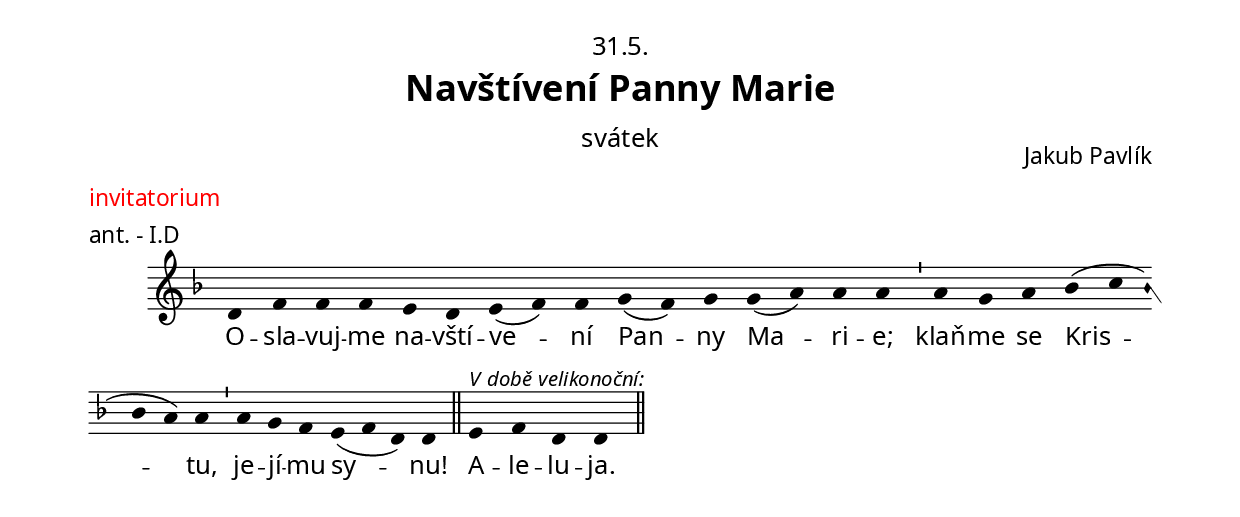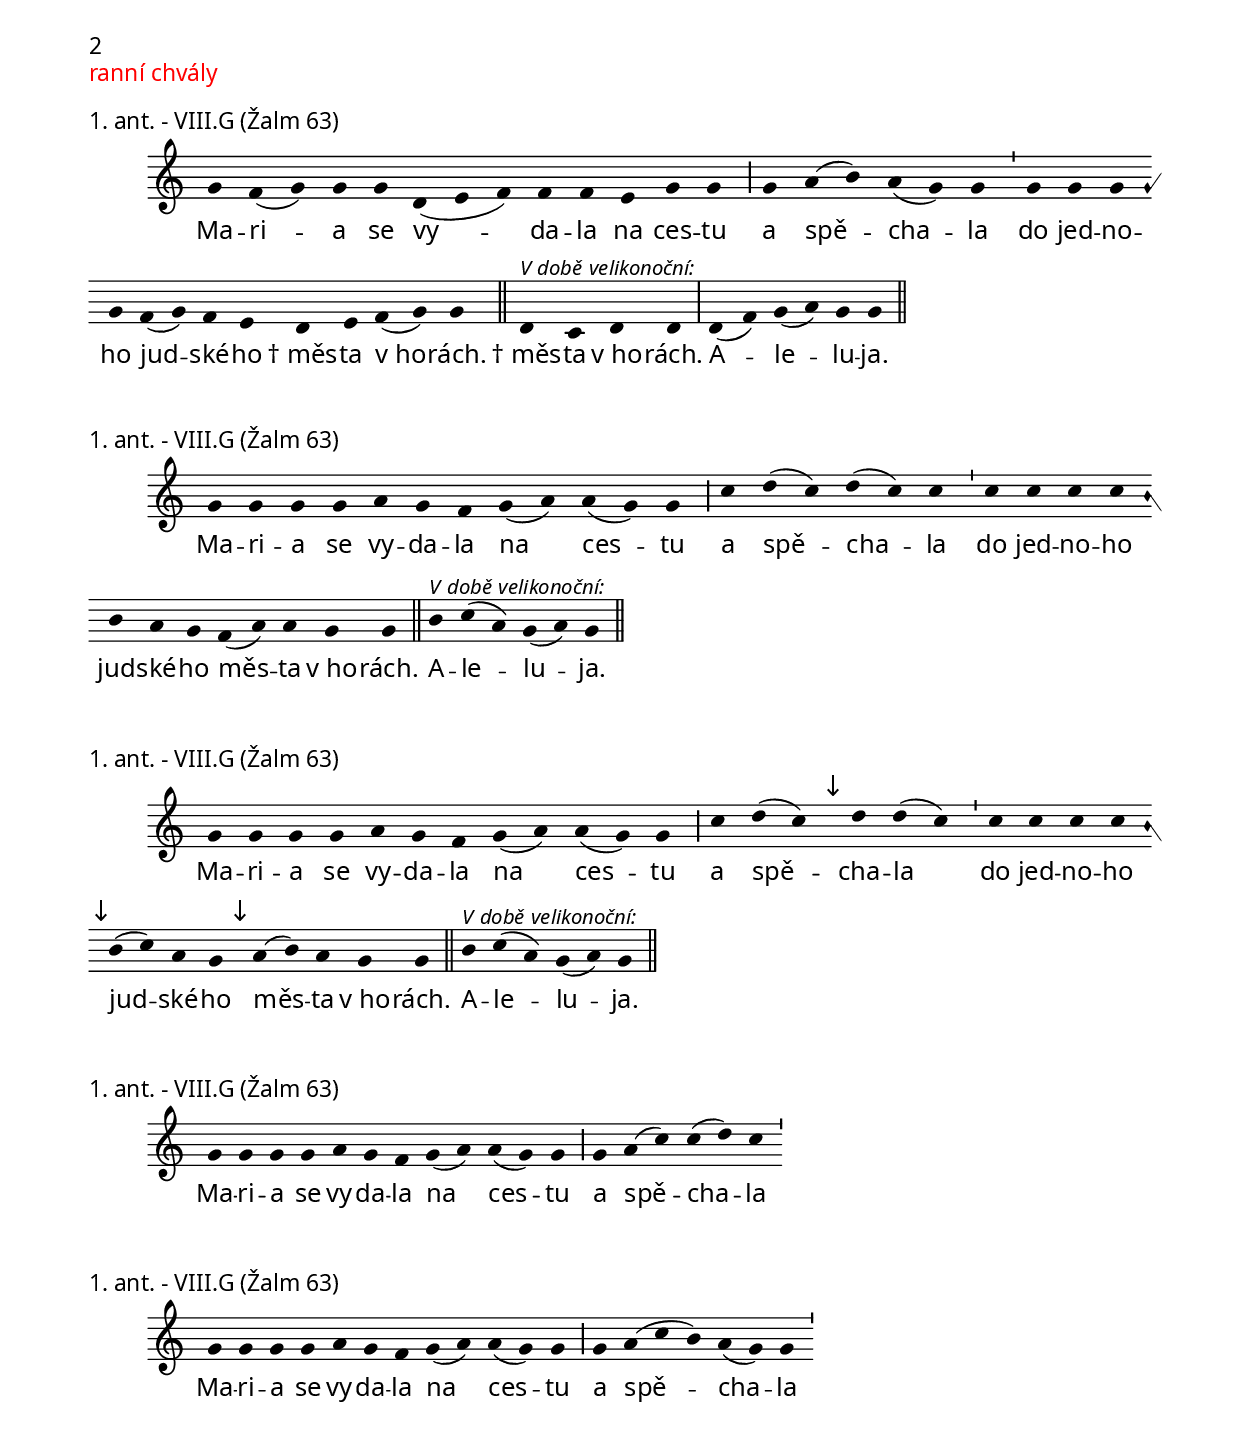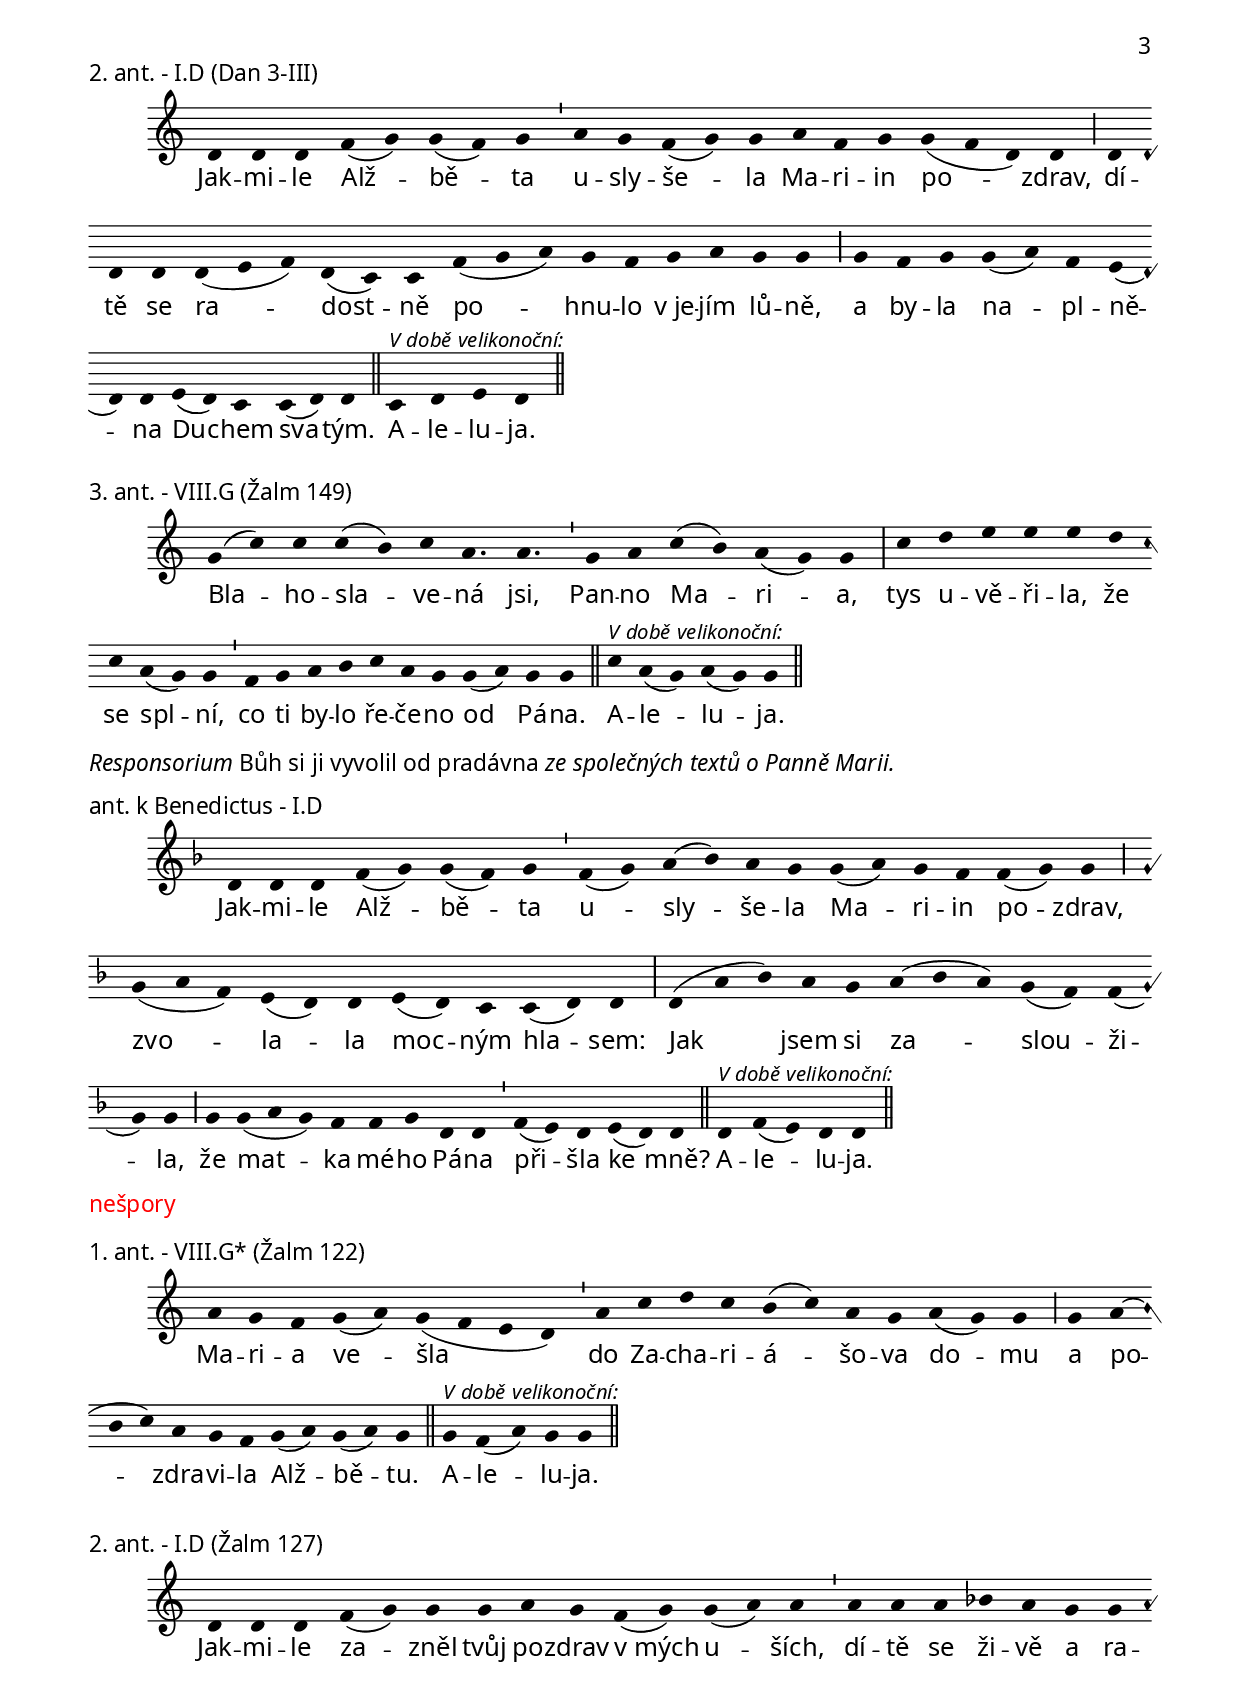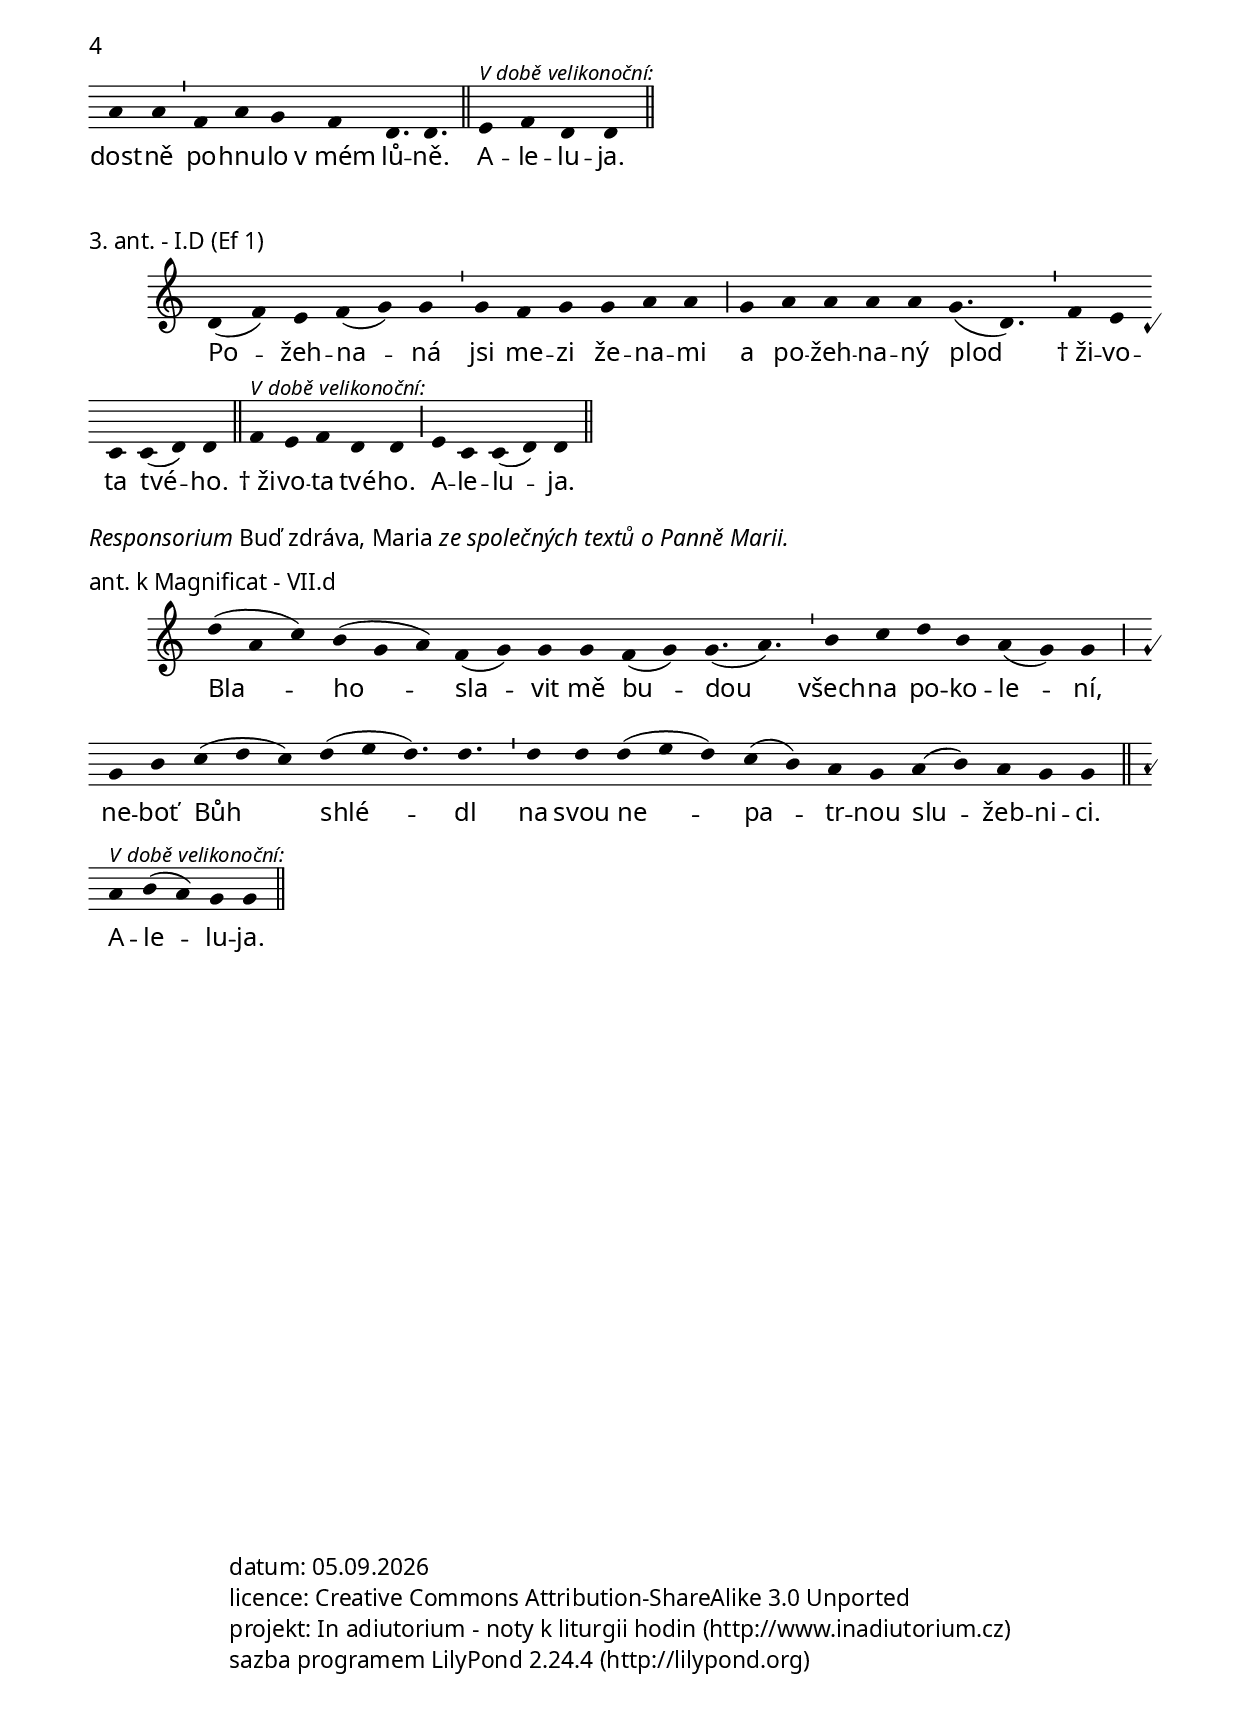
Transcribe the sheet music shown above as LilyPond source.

\version "2.15.37"

\include "../spolecne.ly"
\include "../dilyresponsorii.ly"

\header {
  title = \markup\titleSvatek
            "Navštívení Panny Marie"
            svátek
            31.5.
  composer = "Jakub Pavlík"
}

\markup {\nadpisHodinka {"invitatorium"}}

\score {
  \relative c' {
    \choralniRezim
    \key f \major
    d4 f f f e d e( f) f g( f) g g( a) a a \barMin
    a g a bes( c bes a) a \barMin
    a g f e( f d) d \barFinalis
    e^\markup\small\italic{V době velikonoční:} f d d \barFinalis
  }
  \addlyrics {
    O -- sla -- vuj -- me na -- vští -- ve -- ní Pan -- ny Ma -- ri -- e;
    klaň -- me se Kris -- tu, je -- jí -- mu sy -- nu!

    A -- le -- lu -- ja.
  }
  \header {
    quid = "ant."
    modus = "I"
    differentia = "D"
    psalmus = ""
    id = "invit"
    piece = \markup {\sestavTitulekBezZalmu}
  }
}

\pageBreak

\markup {\nadpisHodinka {"ranní chvály"}}

\score {
  \relative c'' {
    \choralniRezim
    g4 f( g) g g d( e f) f f e g g \barMaior
    g a( b) a( g) g \barMin g g g g f( g) f e

    d e f( g) g \barFinalis

    d^\markup\small\italic{V době velikonoční:} c d d \barMax
    d( f) g( a) g g \barFinalis
  }
  \addlyrics {
    Ma -- ri -- a se vy -- da -- la na ces -- tu
    a spě -- cha -- la do jed -- no -- ho jud -- ské -- ho

    \markup{\Dagger měs} -- ta v_ho -- rách.

    \markup{\Dagger měs} -- ta v_ho -- rách.
    A -- le -- lu -- ja.
  }
  \header {
    quid = "1. ant."
    modus = "VIII"
    differentia = "G"
    psalmus = "Žalm 63"
    placet = "R"
    id = "rch-a1"
    piece = \markup {\sestavTitulek}
  }
}

\score {
  \relative c'' {
    \choralniRezim
    g4 g g g a g f g( a) a( g) g \barMaior
    c d( c) d( c) c \barMin
    c c c c b a g f( a) a g g \barFinalis

    b^\markup\rubrVelikAleluja c( a) g( a) g \barFinalis
  }
  \addlyrics {
    Ma -- ri -- a se vy -- da -- la na ces -- tu
    a spě -- cha -- la
    do jed -- no -- ho jud -- ské -- ho
    měs -- ta v_ho -- rách.

    A -- le -- lu -- ja.
  }
  \header {
    quid = "1. ant."
    modus = "VIII"
    differentia = "G"
    psalmus = "Žalm 63"
    id = "rch-a1"
    piece = \markup {\sestavTitulek}
  }
}

\score {
  \relative c'' {
    \choralniRezim
    g4 g g g a g f g( a) a( g) g \barMaior
    c d( c) \mark\sipka d d( c) \barMin
    c c c c \mark\sipka b( c) a g \mark\sipka a( b) a g g \barFinalis

    b^\markup\rubrVelikAleluja c( a) g( a) g \barFinalis
  }
  \addlyrics {
    Ma -- ri -- a se vy -- da -- la na ces -- tu
    a spě -- cha -- la
    do jed -- no -- ho jud -- ské -- ho
    měs -- ta v_ho -- rách.

    A -- le -- lu -- ja.
  }
  \header {
    quid = "1. ant."
    modus = "VIII"
    differentia = "G"
    psalmus = "Žalm 63"
    id = "rch-a1"
    piece = \markup {\sestavTitulek}
  }
}

\score {
  \relative c'' {
    \choralniRezim
    g4 g g g a g f g( a) a( g) g \barMaior
    g a( c) c( d) c \barMin
  }
  \addlyrics {
    Ma -- ri -- a se vy -- da -- la na ces -- tu
    a spě -- cha -- la
    do jed -- no -- ho jud -- ské -- ho
    měs -- ta v_ho -- rách.

    A -- le -- lu -- ja.
  }
  \header {
    quid = "1. ant."
    modus = "VIII"
    differentia = "G"
    psalmus = "Žalm 63"
    id = "rch-a1"
    piece = \markup {\sestavTitulek}
  }
}

\score {
  \relative c'' {
    \choralniRezim
    g4 g g g a g f g( a) a( g) g \barMaior
    g a( c b) a( g) g \barMin
  }
  \addlyrics {
    Ma -- ri -- a se vy -- da -- la na ces -- tu
    a spě -- cha -- la
    do jed -- no -- ho jud -- ské -- ho
    měs -- ta v_ho -- rách.

    A -- le -- lu -- ja.
  }
  \header {
    quid = "1. ant."
    modus = "VIII"
    differentia = "G"
    psalmus = "Žalm 63"
    id = "rch-a1"
    piece = \markup {\sestavTitulek}
  }
}

\pageBreak

\score {
  \relative c' {
    \choralniRezim
    d4 d d f( g) g( f) g \barMin a g f( g) g a f g g( f d) d \barMaior
    d d d d( e f) d( c) c f( g a) g f g a g g \barMaior
    g f g g( a) f e( d) d e( d) c c( d) d \barFinalis

    c^\markup\rubrVelikAleluja d e d \barFinalis
  }
  \addlyrics {
    Jak -- mi -- le Alž -- bě -- ta u -- sly -- še -- la Ma -- ri -- in po -- zdrav,
    dí -- tě se ra -- dost -- ně po -- hnu -- lo v_je -- jím lů -- ně,
    a by -- la na -- pl -- ně -- na Du -- chem sva -- tým.

    A -- le -- lu -- ja.
  }
  \header {
    quid = "2. ant."
    modus = "I"
    differentia = "D"
    psalmus = "Dan 3-III"
    id = "rch-a2"
    piece = \markup {\sestavTitulek}
  }
}

\score {
  \relative c'' {
    \choralniRezim
    g4( c) c c( b) c a4. a \barMin g4 a c( b) a( g) g \barMax
    c d e e e d c a( g) g \barMin f g a b c a g g( a) g g \barFinalis
    c^\markup\small\italic{V době velikonoční:} a( g) a( g) g \barFinalis
  }
  \addlyrics {
    Bla -- ho -- sla -- ve -- ná jsi, Pan -- no Ma -- ri -- a,
    tys u -- vě -- ři -- la, že se spl -- ní,
    co ti by -- lo ře -- če -- no od Pá -- na.

    A -- le -- lu -- ja.
  }
  \header {
    quid = "3. ant."
    modus = "VIII"
    differentia = "G"
    psalmus = "Žalm 149"
    fons = "společné texty o P.M., 2. nešp., k Magnificat"
    fial = "commune/commune_maria.ly#2ne-amag"
    id = "rch-a3"
    piece = \markup {\sestavTitulek}
  }
}

\markup\justify\italic{
  Responsorium \upright{Bůh si ji vyvolil od pradávna}
  ze společných textů o Panně Marii.
}

\score {
  \relative c' {
    \choralniRezim
    \key f \major
    d4 d d f( g) g( f) g \barMin f( g) a( bes) a g g( a) g f f( g) g \barMaior
    g( a f) e( d) d e( d) c c( d) d \barMax
    d( a' bes) a g a( bes a) g( f) f( g) g \barMaior
    g g( a g) f f g d d \barMin f( e) d e( d) d \barFinalis

    d^\markup\rubrVelikAleluja f( e) d d \barFinalis
  }
  \addlyrics {
    Jak -- mi -- le Alž -- bě -- ta u -- sly -- še -- la Ma -- ri -- in po -- zdrav,
    zvo -- la -- la moc -- ným hla -- sem:
    Jak jsem si za -- slou -- ži -- la,
    že mat -- ka mé -- ho Pá -- na při -- šla ke mně?

    A -- le -- lu -- ja.
  }
  \header {
    quid = "ant. k Benedictus"
    modus = "I"
    differentia = "D"
    psalmus = ""
    id = "rch-aben"
    fons = "srov. tady 2. ant."
    piece = \markup {\sestavTitulekBezZalmu}
  }
}

\markup {\nadpisHodinka {"nešpory"}}

\score {
  \relative c'' {
    \choralniRezim
    a4 g f g( a) g( f e d) \barMin a' c d c b( c) a g a( g) g \barMaior
    g a( b c) a g f g( a) g( a) g \barFinalis

    g^\markup\rubrVelikAleluja f( a) g g \barFinalis
  }
  \addlyrics {
    Ma -- ri -- a ve -- šla do Za -- cha -- ri -- á -- šo -- va do -- mu
    a po -- zdra -- vi -- la Alž -- bě -- tu.

    A -- le -- lu -- ja.
  }
  \header {
    quid = "1. ant."
    modus = "VIII"
    differentia = "G*"
    psalmus = "Žalm 122"
    id = "ne-a1"
    piece = \markup {\sestavTitulek}
  }
}

\score {
    \relative c' {
      \choralniRezim
      d4 d d f( g) g g a g f( g) g( a) a \barMin
      a a a bes a g g a a \barMin
      f a g f d4. d \barFinalis

      e4^\markup\rubrVelikAleluja f d d \barFinalis
    }
    \addlyrics {
      Jak -- mi -- le za -- zněl tvůj po -- zdrav v_mých u -- ších,
      dí -- tě se ži -- vě a ra -- dost -- ně
      po -- hnu -- lo v_mém lů -- ně.

      A -- le -- lu -- ja.
    }
    \header {
      quid = "2. ant."
      modus = "I"
      differentia = "D"
      psalmus = "Žalm 127"
      fons = "advent, předvánoční týden, 22.12., k Benedictus; přidáno aleluja"
      fial = "antifony/advent_predvanocni_datum.ly#predvanocni-22-ben?+aleluja"
      id = "ne-a2"
      piece = \markup {\sestavTitulek}
    }
  }

\score {
  \relative c' {
    \choralniRezim
    d( f) e f( g) g \barMin g f g g a a \barMaior
    g a a a a g4.( d) \barMin f4 e c c( d) d \barFinalis
    f^\markup\rubrVelikAleluja e f d d \barMaior e c c( d) d \barFinalis
  }
  \addlyrics {
    Po -- žeh -- na -- ná jsi me -- zi že -- na -- mi
    a po -- žeh -- na -- ný plod \markup{\Dagger ži} -- vo -- ta tvé -- ho.

    \markup{\Dagger ži} -- vo -- ta tvé -- ho. A -- le -- lu -- ja.
  }
  \header {
    quid = "3. ant."
    modus = "I"
    differentia = "D"
    psalmus = "Ef 1"
    fons = "spol. texty o P.M., 2. nešp., 3. ant."
    fial = "commune/commune_maria.ly#2ne-a3"
    id = "ne-a3"
    piece = \markup {\sestavTitulek}
  }
}

\markup\justify\italic{
  Responsorium \upright{Buď zdráva, Maria}
  ze společných textů o Panně Marii.
}

\score {
  \relative c'' {
    \choralniRezim
    d4( a c) b( g a) f( g) g g f( g) g4.( a) \barMin
    b4 c d b a( g) g \barMaior
    g b c( d c) d( e d4.) d \barMin
    d4 d d( e d) c( b) a g a( b) a g g \barFinalis

    a^\markup\rubrVelikAleluja b( a) g g \barFinalis
  }
  \addlyrics {
    Bla -- ho -- sla -- vit mě bu -- dou všech -- na po -- ko -- le -- ní,
    ne -- boť Bůh shlé -- dl na svou ne -- pa -- tr -- nou slu -- žeb -- ni -- ci.

    A -- le -- lu -- ja.
  }
  \header {
    quid = "ant. k Magnificat"
    modus = "VII"
    differentia = "d"
    psalmus = "Magnificat"
    id = "ne-amag"
    fial = "commune/commune_maria.ly#1ne-amag2"
    piece = \markup {\sestavTitulekBezZalmu}
  }
}